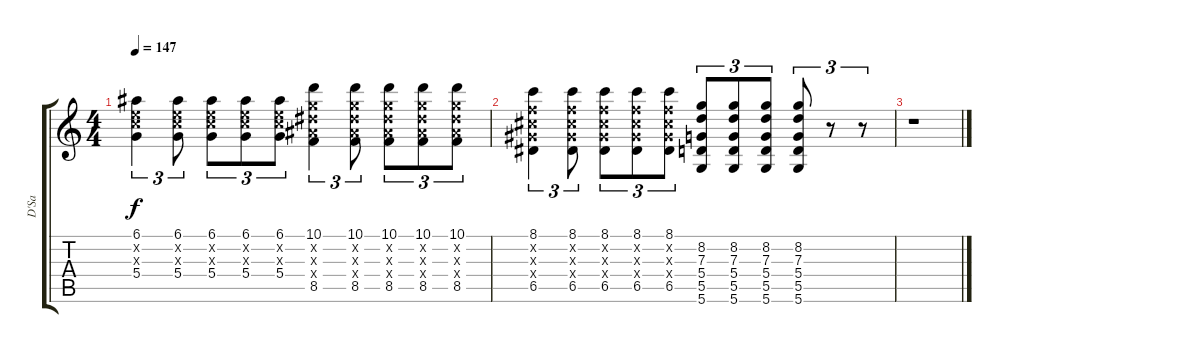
\track ("D'Sa" "D'Sa") {instrument overdrivenguitar}
\staff {score tabs}
\tuning (E4 B3 G3 D3 A2 D2) {hide}
\ts (4 4)
\tempo 147
\clef g2
\ks c
(6.1 5.2{x} 5.3{x} 5.4).4{tu (3 2) dy f} (6.1 5.2{x} 5.3{x} 5.4).8{tu (3 2)} (6.1 5.2{x} 5.3{x} 5.4).8{tu (3 2)} (6.1 5.2{x} 5.3{x} 5.4).8{tu (3 2)} (6.1 5.2{x} 5.3{x} 5.4).8{tu (3 2)} (10.1 8.2{x} 8.3{x} 8.4{x} 8.5).4{tu (3 2)} (10.1 8.2{x} 8.3{x} 8.4{x} 8.5).8{tu (3 2)} (10.1 8.2{x} 8.3{x} 8.4{x} 8.5).8{tu (3 2)} (10.1 8.2{x} 8.3{x} 8.4{x} 8.5).8{tu (3 2)} (10.1 8.2{x} 8.3{x} 8.4{x} 8.5).8{tu (3 2)} |
(8.1 6.2{x} 6.3{x} 6.4{x} 6.5).4{tu (3 2)} (8.1 6.2{x} 6.3{x} 6.4{x} 6.5).8{tu (3 2)} (8.1 6.2{x} 6.3{x} 6.4{x} 6.5).8{tu (3 2)} (8.1 6.2{x} 6.3{x} 6.4{x} 6.5).8{tu (3 2)} (8.1 6.2{x} 6.3{x} 6.4{x} 6.5).8{tu (3 2)} (8.2 7.3 5.4 5.5 5.6).8{tu (3 2)} (8.2 7.3 5.4 5.5 5.6).8{tu (3 2)} (8.2 7.3 5.4 5.5 5.6).8{tu (3 2)} (8.2 7.3 5.4 5.5 5.6).8{tu (3 2)} r.8{tu (3 2)} r.8{tu (3 2)} |
r.1
